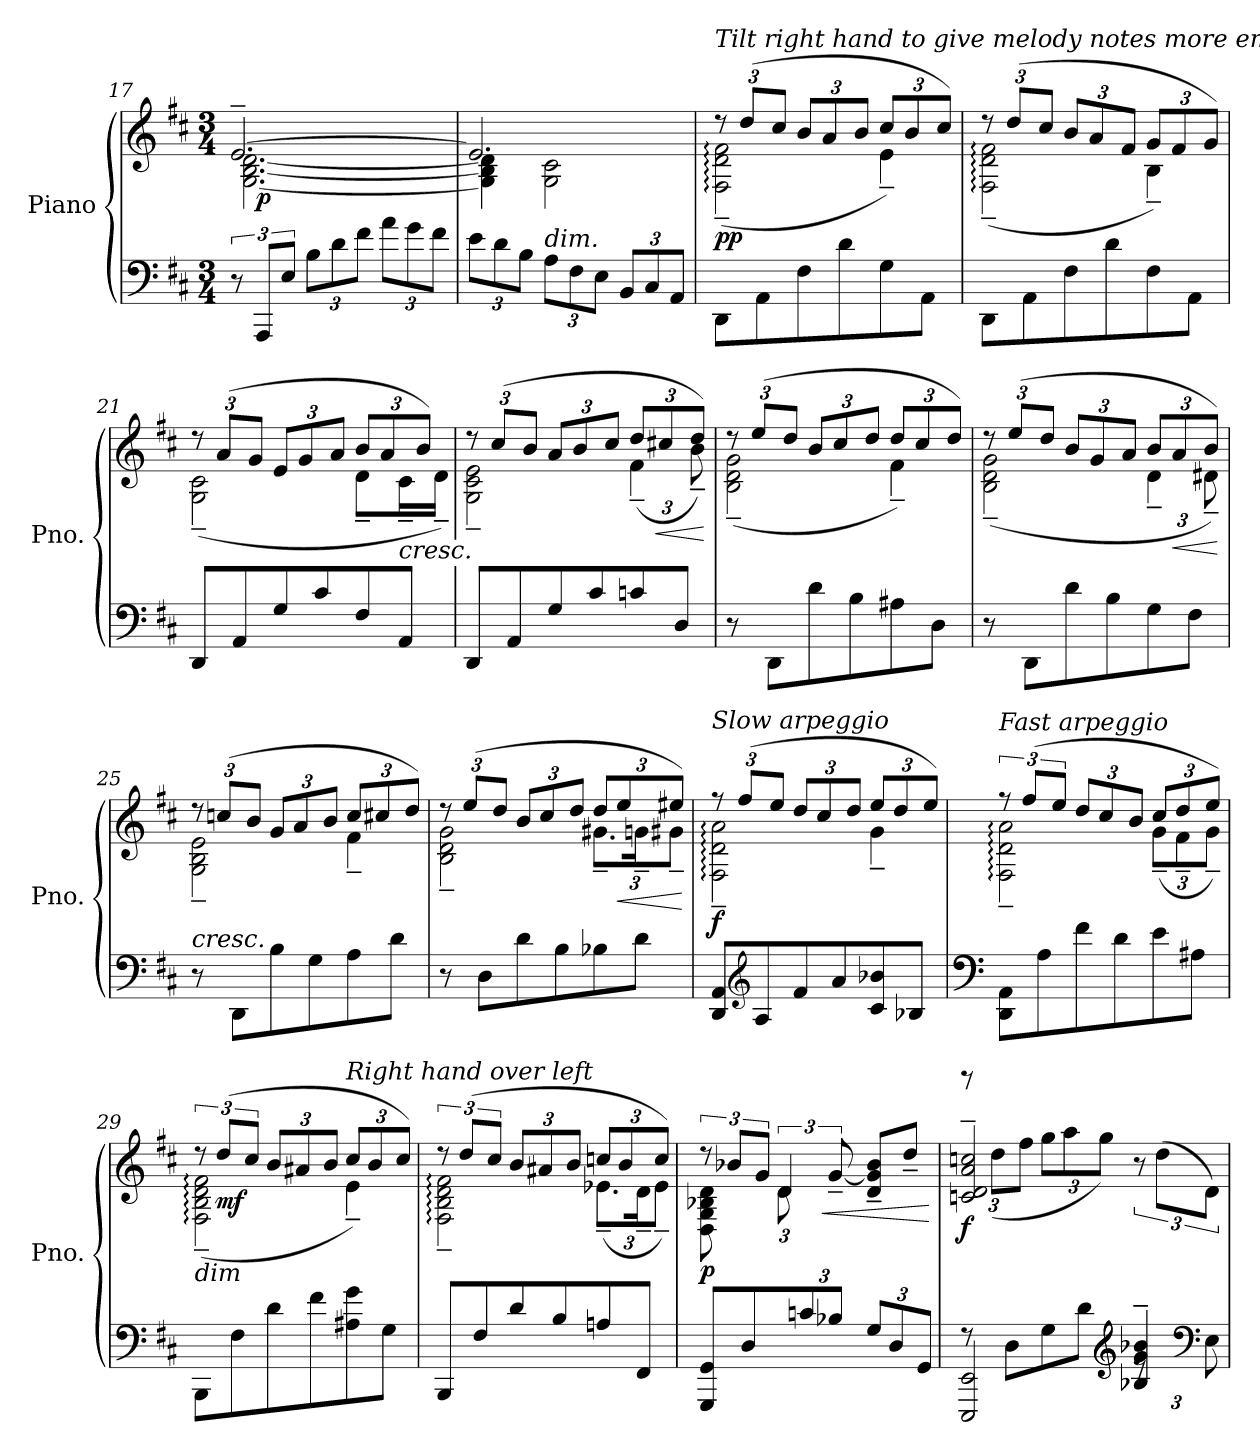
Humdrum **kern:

**kern	**kern	**dynam
*part1	*part1	*part1
*staff2	*staff1	*staff1/2
*I"Piano	*	*
*I'Pno.	*	*
!!LO:LB:g=z
*clefF4	*clefG2	*
*k[f#c#]	*k[f#c#]	*
*M3/4	*M3/4	*
=17	=17	=17
*	*^	*
*	*	*^	*
12r	[2.e~/	[2.G\ [2.B\ [2.d\	12ryy	.
!	!	!	!	!LO:DY:b
12AAA/L	.	.	3%2ryy	p
12E</J	.	.	.	.
*Xbrackettup	*	*	*	*
12B<\L	.	.	.	.
12d<\	.	.	.	.
12f#<\J	.	.	.	.
12a<\L	.	.	.	.
12g\	.	.	.	.
12f#\J	.	.	.	.
*	*	*v	*v	*
=18	=18	=18	=18
12e\L	2.e/]	4G\] 4B\] 4d\]	.
12d\	.	.	.
12B\J	.	.	.
!LO:TX:a:i:t=dim.	!	!	!
12A\L	.	2G\ 2c#\	.
12F#\	.	.	.
12E\J	.	.	.
12BB/L	.	.	.
12C#/	.	.	.
12AA/J	.	.	.
=19	=19	=19	=19
*	*Xbrackettup	*	*
!	!LO:TX:a:i:t=Tilt right hand to give melody notes more emphasis	!	!
!	!	!	!LO:DY:b
8DD<\L	12r	(<2F#\:~ 2d\:~ 2f#\:~	pp
.	(>12dd/L	.	.
8AA<\	.	.	.
.	12cc#/J	.	.
8F#<\	12b/L	.	.
.	12a/	.	.
8d<\	.	.	.
.	12b/J	.	.
8G<\	12cc#/L	4e~\)	.
.	12b/	.	.
8AA<\J	.	.	.
.	12cc#/J)	.	.
=20	=20	=20	=20
8DD\L	12r	(<2F#\:~ 2d\:~ 2f#\:~	.
.	(>12dd/L	.	.
8AA\	.	.	.
.	12cc#/J	.	.
8F#<\	12b/L	.	.
.	12a/	.	.
8d<\	.	.	.
.	12f#/J	.	.
8F#<\	12g/L	4B~\)	.
.	12f#/	.	.
8AA<\J	.	.	.
.	12g/J)	.	.
!!LO:LB:g=z	!!
=21	=21	=21	=21
8DD/L	12r	(<2G\~ 2c#\~	.
.	(>12a/L	.	.
8AA</	.	.	.
.	12g/J	.	.
8G</	12e/L	.	.
.	12g/	.	.
8c#/	.	.	.
.	12a/J	.	.
8F#</	12b/L	8d~\L	.
.	12a/	.	.
!	!	!	!LO:HP:b
8AA/J	.	16c#~\L	<
.	12b/J)	.	.
.	.	16d~\JJ)	.
=22	=22	=22	=22
8DD/L	12r	2G\~ 2c#\~ 2e\~	.
.	(>12cc#/L	.	.
8AA</	.	.	.
.	12b/J	.	.
8G</	12a/L	.	.
.	12b/	.	.
8c#</	.	.	.
.	12cc#/J	.	.
8cn</	12dd/L	(<6f#~\	.
!	!	!	!LO:HP:b
.	12cc#X/	.	<
8D/J	.	.	.
.	12dd/J)	12b~\)	.
*	*v	*v	*
.	.	[
=23	=23	=23
*	*^	*
8r	12r	(<2B\~ 2d\~ 2g\~	.
.	(>12ee/L	.	.
8DD\L	.	.	.
.	12dd/J	.	.
8d\	12b/L	.	.
.	12cc#/	.	.
8B\	.	.	.
.	12dd/J	.	.
8A#X\	12dd/L	4f#~\)	.
.	12cc#/	.	.
8D\J	.	.	.
.	12dd/J)	.	.
!!LO:LB:g=z	!!
=24	=24	=24	=24
8r	12r	(<2B\~ 2d\~ 2g\~	.
.	(>12ee/L	.	.
8DD\L	.	.	.
.	12dd/J	.	.
8d\	12b/L	.	.
.	12g/	.	.
8B\	.	.	.
.	12a/J	.	.
8G\	12b/L	6d~\	.
!	!	!	!LO:HP:b
.	12a/	.	<
8F#\J	.	.	.
.	12b/J)	12d#X~\)	.
*	*v	*v	*
.	.	[
=25	=25	=25
*	*^	*
!LO:TX:a:i:t=cresc.	!	!	!
8r	12r	2G\~ 2B\~ 2e\~	.
.	(>12ccn/L	.	.
8DD\L	.	.	.
.	12b/J	.	.
8B\	12g/L	.	.
.	12a/	.	.
8G\	.	.	.
.	12b/J	.	.
8A\	12cc/L	4f#~\	.
.	12cc#X/	.	.
8d\J	.	.	.
.	12dd/J)	.	.
=26	=26	=26	=26
8r	12r	2B\~ 2d\~ 2g\~	.
.	(>12ee/L	.	.
8D\L	.	.	.
.	12dd/J	.	.
8d\	12b/L	.	.
.	12cc#/	.	.
8B\	.	.	.
.	12dd/J	.	.
8B-X\	12dd/L	12.g#X~\L	.
!	!	!	!LO:HP:b
.	12ee/	.	<
8d\J	.	24gn~\K	.
.	12ee#X/J)	12g#X~\J	.
*	*v	*v	*
.	.	[
!!LO:PB:g=z
=27	=27	=27
*	*^	*
!	!LO:TX:a:i:t=Slow arpeggio	!	!
!	!	!	!LO:DY:b
8DD/ 8AA/L	12r	2F#\:~ 2d\:~ 2a\:~	f
.	(>12ff#/L	.	.
*clefG2	*	*	*
8A/	.	.	.
.	12ee/J	.	.
8f#/	12dd/L	.	.
.	12cc#/	.	.
8a/	.	.	.
.	12dd/J	.	.
8c#/ 8b-X/	12ee/L	4g~\	.
.	12dd/	.	.
8B-X/J	.	.	.
.	12ee/J)	.	.
=28	=28	=28	=28
*clefF4	*	*	*
*	*brackettup	*	*
!	!LO:TX:a:i:t=Fast arpeggio	!	!
8DD\ 8AA\L	12r	2F#\:~ 2d\:~ 2a\:~	.
.	(>12ff#/L	.	.
8A\	.	.	.
.	12ee/J	.	.
*	*Xbrackettup	*	*
8f#\	12dd/L	.	.
.	12cc#/	.	.
8d\	.	.	.
.	12b/J	.	.
8e\	12cc#/L	(<12g~\L	.
.	12dd/	12f#~\	.
8A#X\J	.	.	.
.	12ee/J)	12g~\J)	.
=29	=29	=29	=29
*	*brackettup	*	*
!	!LO:TX:b:i:t=dim	!	!
8BBB\L	12r	(<2F#\:~ 2B\:~ 2d\:~ 2f#\:~	.
!	!	!	!LO:DY:b
.	(>12dd/L	.	mf
8F#\	.	.	.
.	12cc#/J	.	.
*	*Xbrackettup	*	*
8d\	12b/L	.	.
.	12a#X/	.	.
8f#\	.	.	.
.	12b/J	.	.
!	!LO:TX:a:i:t=Right hand over left	!	!
8A#X\ 8g\	12cc#/L	4e~\)	.
.	12b/	.	.
8G\J	.	.	.
.	12cc#/J)	.	.
!!LO:LB:g=z	!!
=30	=30	=30	=30
*	*brackettup	*	*
8BBB/L	12r	2F#\:~ 2B\:~ 2d\:~ 2f#\:~	.
.	(>12dd/L	.	.
8F#/	.	.	.
.	12cc#/J	.	.
*	*Xbrackettup	*	*
8d/	12b/L	.	.
.	12a#X/	.	.
8B/	.	.	.
.	12b/J	.	.
8An/	12ccn/L	(<12.e-X~\L	.
.	12b/	.	.
8FF#/J	.	24d~\K	.
.	12cc/J)	12e-~\J)	.
*	*v	*v	*
=31	=31	=31
*	*brackettup	*
*	*^	*
*	*	*^	*
!	!	!	!	!LO:DY:b
8GGG/ 8GG/L	12r	8D\ 8G\ 8B-X\ 8d\	4ryy	p
.	(>12b-X/L	.	.	.
8D/J	.	8ryy	.	.
.	12g/J	.	.	.
*	*	*	*Xbrackettup	*
12ryy	6d/	2ryy	12d\L	.
12cn/	.	.	12%5ryy	.
!	!	!	!	!LO:HP:b
12B-X/J	[12g~/	.	.	<
12G/L	8d/~ 8g/]~ 8b-/~L	.	.	.
12D/)	.	.	.	.
.	8dd~/J	.	.	.
12GG/J	.	.	.	.
*	*v	*v	*v	*
.	.	[
=32	=32	=32
*^	*^	*
!	!	!	!	!LO:DY:b
8r	2EEE/ 2EE/	(>2cn/~ 2d/~ 2a/~ 2ccn/~	12rdddd	f
.	.	.	(<12dd<\L	.
8D\L	.	.	.	.
.	.	.	12ff#<\J	.
8G\	.	.	12gg<\L	.
.	.	.	12aa<\	.
8d\J	.	.	.	.
.	.	.	12gg\J)	.
*clefG2	*	*	*	*
*	*	*	*brackettup	*
6B-X/~ 6g/~ 6b-X/~)	8re	4ryy	12r	.
.	.	.	(<12dd\L	.
.	8ryy	.	.	.
*clefF4	*	*	*	*
12E\	.	.	12d\J)	.
*v	*v	*	*	*
*	*v	*v	*
.	.	[
=	=	=
*-	*-	*-
